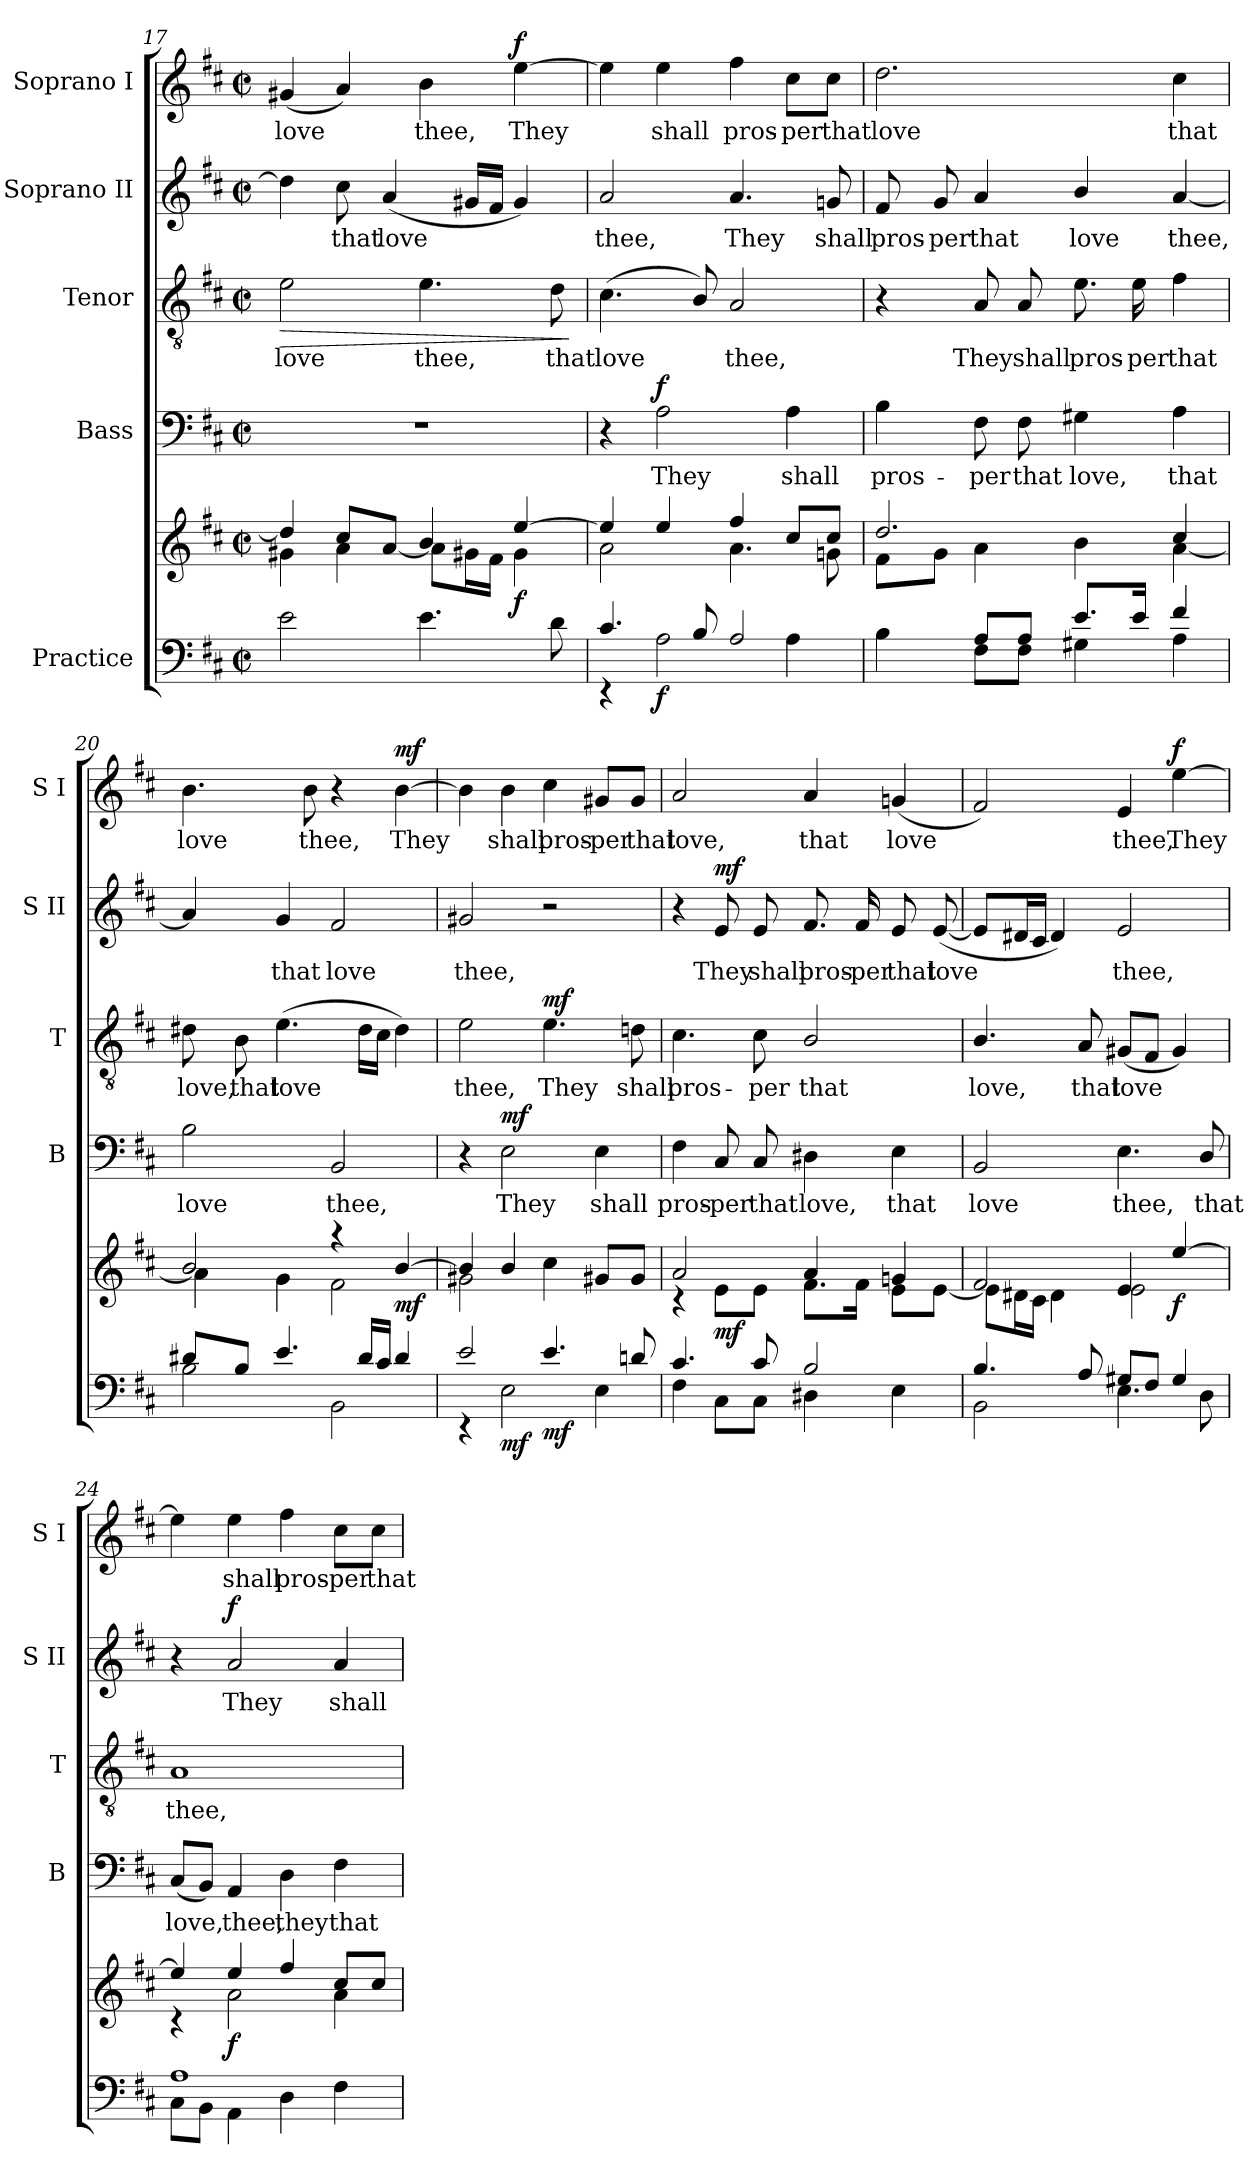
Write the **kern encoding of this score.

**kern	**kern	**dynam	**kern	**text	**dynam	**kern	**text	**dynam	**kern	**text	**dynam	**kern	**text	**dynam
*part5	*part5	*part5	*part4	*part4	*part4	*part3	*part3	*part3	*part2	*part2	*part2	*part1	*part1	*part1
*staff6	*staff5	*staff5/6	*staff4	*staff4	*staff4	*staff3	*staff3	*staff3	*staff2	*staff2	*staff2	*staff1	*staff1	*staff1
*I"Practice	*	*	*I"Bass	*	*	*I"Tenor	*	*	*I"Soprano II	*	*	*I"Soprano I	*	*
*	*	*	*I'B	*	*	*I'T	*	*	*I'S II	*	*	*I'S I	*	*
*clefF4	*clefG2	*	*clefF4	*	*	*clefGv2	*	*	*clefG2	*	*	*clefG2	*	*
*k[f#c#]	*k[f#c#]	*	*k[f#c#]	*	*	*k[f#c#]	*	*	*k[f#c#]	*	*	*k[f#c#]	*	*
*D:	*D:	*	*D:	*	*	*D:	*	*	*D:	*	*	*D:	*	*
*M2/2	*M2/2	*	*M2/2	*	*	*M2/2	*	*	*M2/2	*	*	*M2/2	*	*
*met(c|)	*met(c|)	*	*met(c|)	*	*	*met(c|)	*	*	*met(c|)	*	*	*met(c|)	*	*
=17	=17	=17	=17	=17	=17	=17	=17	=17	=17	=17	=17	=17	=17	=17
*^	*^	*	*	*	*	*	*	*	*	*	*	*	*	*
!	!	!	!	!	!	!	!	!	!LO:LY:b	!LO:HP:b	!	!	!	!	!LO:LY:b	!
2e\	1ryy	4g#X\	4dd/]	.	1r	.	.	2e\	love	>	4dd\]	.	.	(<4g#X/	love	.
!	!	!	!	!	!	!	!	!	!	!	!	!LO:LY:b	!	!	!	!
.	.	4a\	8cc#/L	.	.	.	.	.	.	.	8cc#\	that	.	4a/)	.	.
!	!	!	!	!	!	!	!	!	!	!	!	!LO:LY:b	!	!	!	!
.	.	.	[>8a/J	.	.	.	.	.	.	.	(<4a/	love	.	.	.	.
!	!	!	!	!	!	!	!	!	!LO:LY:b	!	!	!	!	!	!LO:LY:b	!
4.e\	.	4b/	8a\L]	.	.	.	.	4.e\	thee,	.	.	.	.	4b\	thee,	.
.	.	.	16g#X\L	.	.	.	.	.	.	.	16g#X/LL	.	.	.	.	.
.	.	.	16f#\JJ	.	.	.	.	.	.	.	16f#/JJ	.	.	.	.	.
!	!	!	!	!LO:DY:b	!	!	!	!	!	!	!	!	!	!	!LO:LY:b	!LO:DY:b
.	.	[>4ee/	4g#\	f	.	.	.	.	.	.	4g#/)	.	.	[4ee\	They	f
!	!	!	!	!	!	!	!	!	!LO:LY:b	!	!	!	!	!	!	!
8d\	.	.	.	.	.	.	.	8d\	that	.	.	.	.	.	.	.
*v	*v	*	*	*	*	*	*	*	*	*	*	*	*	*	*	*
*	*v	*v	*	*	*	*	*	*	*	*	*	*	*	*	*
.	.	.	.	.	.	.	.	]	.	.	.	.	.	.
=18	=18	=18	=18	=18	=18	=18	=18	=18	=18	=18	=18	=18	=18	=18
*^	*^	*	*	*	*	*	*	*	*	*	*	*	*	*
!	!	!	!	!	!	!	!	!	!LO:LY:b	!	!	!LO:LY:b	!	!	!	!
4.c#/	4rEE	4ee/]	2a\	.	4r	.	.	(<4.c#\	love	.	2a/	thee,	.	4ee\]	.	.
!	!	!	!	!LO:DY:b=2	!	!LO:LY:b	!LO:DY:b	!	!	!	!	!	!	!	!LO:LY:b	!
.	2A\	4ee/	.	f	2A\	They	f	.	.	.	.	.	.	4ee\	shall	.
8B/	.	.	.	.	.	.	.	8B/)	.	.	.	.	.	.	.	.
!	!	!	!	!	!	!	!	!	!LO:LY:b	!	!	!LO:LY:b	!	!	!LO:LY:b	!
2A/	.	4ff#/	4.a\	.	.	.	.	2A/	thee,	.	4.a/	They	.	4ff#\	pros-	.
!	!	!	!	!	!	!LO:LY:b	!	!	!	!	!	!	!	!	!LO:LY:b	!
.	4A\	8cc#/L	.	.	4A\	shall	.	.	.	.	.	.	.	8cc#\L	-per	.
!	!	!	!	!	!	!	!	!	!	!	!	!LO:LY:b	!	!	!LO:LY:b	!
.	.	8cc#/J	8gni\	.	.	.	.	.	.	.	8gni/	shall	.	8cc#\J	that	.
!!LO:PB:g=z
=19	=19	=19	=19	=19	=19	=19	=19	=19	=19	=19	=19	=19	=19	=19	=19	=19
!	!	!	!	!	!	!LO:LY:b	!	!	!	!	!	!LO:LY:b	!	!	!LO:LY:b	!
4ryy	4B\	2.dd/	8f#\L	.	4B\	pros-	.	4r	.	.	8f#/	pros-	.	2.dd\	love	.
!	!	!	!	!	!	!	!	!	!	!	!	!LO:LY:b	!	!	!	!
.	.	.	8g\J	.	.	.	.	.	.	.	8g/	-per	.	.	.	.
!	!	!	!	!	!	!LO:LY:b	!	!	!LO:LY:b	!	!	!LO:LY:b	!	!	!	!
8A/L	8F#\L	.	4a\	.	8F#\	-per	.	8A/	They	.	4a/	that	.	.	.	.
!	!	!	!	!	!	!LO:LY:b	!	!	!LO:LY:b	!	!	!	!	!	!	!
8A/J	8F#\J	.	.	.	8F#\	that	.	8A/	shall	.	.	.	.	.	.	.
!	!	!	!	!	!	!LO:LY:b	!	!	!LO:LY:b	!	!	!LO:LY:b	!	!	!	!
8.e/L	4G#X\	.	4b\	.	4G#X\	love,	.	8.e\	pros-	.	4b/	love	.	.	.	.
!	!	!	!	!	!	!	!	!	!LO:LY:b	!	!	!	!	!	!	!
16e/Jk	.	.	.	.	.	.	.	16e\	-per	.	.	.	.	.	.	.
!	!	!	!	!	!	!LO:LY:b	!	!	!LO:LY:b	!	!	!LO:LY:b	!	!	!LO:LY:b	!
4f#/	4A\	4cc#/	[<4a\	.	4A\	that	.	4f#\	that	.	[4a/	thee,	.	4cc#\	that	.
=20	=20	=20	=20	=20	=20	=20	=20	=20	=20	=20	=20	=20	=20	=20	=20	=20
!	!	!	!	!	!	!LO:LY:b	!	!	!LO:LY:b	!	!	!	!	!	!LO:LY:b	!
8d#X/L	2B\	2b/	4a\]	.	2B\	love	.	8d#X\	love,	.	4a/]	.	.	4.b\	love	.
!	!	!	!	!	!	!	!	!	!LO:LY:b	!	!	!	!	!	!	!
8B/J	.	.	.	.	.	.	.	8B\	that	.	.	.	.	.	.	.
!	!	!	!	!	!	!	!	!	!LO:LY:b	!	!	!LO:LY:b	!	!	!	!
4.e/	.	.	4g\	.	.	.	.	(>4.e\	love	.	4g/	that	.	.	.	.
!	!	!	!	!	!	!	!	!	!	!	!	!	!	!	!LO:LY:b	!
.	.	.	.	.	.	.	.	.	.	.	.	.	.	8b\	thee,	.
!	!	!	!	!	!	!LO:LY:b	!	!	!	!	!	!LO:LY:b	!	!	!	!
.	2BB\	4raa	2f#\	.	2BB/	thee,	.	.	.	.	2f#/	love	.	4r	.	.
16d#/LL	.	.	.	.	.	.	.	16d#\LL	.	.	.	.	.	.	.	.
16c#/JJ	.	.	.	.	.	.	.	16c#\JJ	.	.	.	.	.	.	.	.
!	!	!	!	!LO:DY:b	!	!	!	!	!	!	!	!	!	!	!LO:LY:b	!LO:DY:b
4d#/	.	[>4b/	.	mf	.	.	.	4d#\)	.	.	.	.	.	[4b\	They	mf
=21	=21	=21	=21	=21	=21	=21	=21	=21	=21	=21	=21	=21	=21	=21	=21	=21
!	!	!	!	!	!	!	!	!	!LO:LY:b	!	!	!LO:LY:b	!	!	!	!
2e/	4rEE	4b/]	2g#X\	.	4r	.	.	2e\	thee,	.	2g#X/	thee,	.	4b\]	.	.
!	!	!	!	!LO:DY:b=2	!	!LO:LY:b	!LO:DY:b	!	!	!	!	!	!	!	!LO:LY:b	!
.	2E\	4b/	.	mf	2E\	They	mf	.	.	.	.	.	.	4b\	shall	.
!	!	!	!	!LO:DY:b=2	!	!	!	!	!LO:LY:b	!LO:DY:b	!	!	!	!	!LO:LY:b	!
4.e/	.	4cc#\	2ryy	mf	.	.	.	4.e\	They	mf	2r	.	.	4cc#\	pros-	.
!	!	!	!	!	!	!LO:LY:b	!	!	!	!	!	!	!	!	!LO:LY:b	!
.	4E\	8g#X/L	.	.	4E\	shall	.	.	.	.	.	.	.	8g#X/L	-per	.
!	!	!	!	!	!	!	!	!	!LO:LY:b	!	!	!	!	!	!LO:LY:b	!
8dni/	.	8g#/J	.	.	.	.	.	8dni\	shall	.	.	.	.	8g#/J	that	.
!!LO:LB:g=z
=22	=22	=22	=22	=22	=22	=22	=22	=22	=22	=22	=22	=22	=22	=22	=22	=22
!	!	!	!	!	!	!LO:LY:b	!	!	!LO:LY:b	!	!	!	!	!	!LO:LY:b	!
4.c#/	4F#\	2a/	4rc	.	4F#\	pros-	.	4.c#\	pros-	.	4r	.	.	2a/	love,	.
!	!	!	!	!LO:DY:b	!	!LO:LY:b	!	!	!	!	!	!LO:LY:b	!LO:DY:b	!	!	!
.	8C#\L	.	8e\L	mf	8C#/	-per	.	.	.	.	8e/	They	mf	.	.	.
!	!	!	!	!	!	!LO:LY:b	!	!	!LO:LY:b	!	!	!LO:LY:b	!	!	!	!
8c#/	8C#\J	.	8e\J	.	8C#/	that	.	8c#\	-per	.	8e/	shall	.	.	.	.
!	!	!	!	!	!	!LO:LY:b	!	!	!LO:LY:b	!	!	!LO:LY:b	!	!	!LO:LY:b	!
2B/	4D#X\	4a/	8.f#\L	.	4D#X\	love,	.	2B/	that	.	8.f#/	pros-	.	4a/	that	.
!	!	!	!	!	!	!	!	!	!	!	!	!LO:LY:b	!	!	!	!
.	.	.	16f#\Jk	.	.	.	.	.	.	.	16f#/	-per	.	.	.	.
!	!	!	!	!	!	!LO:LY:b	!	!	!	!	!	!LO:LY:b	!	!	!LO:LY:b	!
.	4E\	4gni/	8e\L	.	4E\	that	.	.	.	.	8e/	that	.	(<4gni/	love	.
!	!	!	!	!	!	!	!	!	!	!	!	!LO:LY:b	!	!	!	!
.	.	.	[<8e\J	.	.	.	.	.	.	.	(<[8e/	love	.	.	.	.
=23	=23	=23	=23	=23	=23	=23	=23	=23	=23	=23	=23	=23	=23	=23	=23	=23
!	!	!	!	!	!	!LO:LY:b	!	!	!LO:LY:b	!	!	!	!	!	!	!
4.B/	2BB\	2f#/	8e\L]	.	2BB/	love	.	4.B/	love,	.	8e/L]	.	.	2f#/)	.	.
.	.	.	16d#X\L	.	.	.	.	.	.	.	16d#X/L	.	.	.	.	.
.	.	.	16c#\JJ	.	.	.	.	.	.	.	16c#/JJ	.	.	.	.	.
.	.	.	4d#\	.	.	.	.	.	.	.	4d#/)	.	.	.	.	.
!	!	!	!	!	!	!	!	!	!LO:LY:b	!	!	!	!	!	!	!
8A/	.	.	.	.	.	.	.	8A/	that	.	.	.	.	.	.	.
!	!	!	!	!	!	!LO:LY:b	!	!	!LO:LY:b	!	!	!LO:LY:b	!	!	!LO:LY:b	!
8G#X/L	4.E\	4e/	2e\	.	4.E\	thee,	.	(<8G#X/L	love	.	2e/	thee,	.	4e/	thee,	.
8F#/J	.	.	.	.	.	.	.	8F#/J	.	.	.	.	.	.	.	.
!	!	!	!	!LO:DY:b	!	!	!	!	!	!	!	!	!	!	!LO:LY:b	!LO:DY:b
4G#/	.	[>4ee/	.	f	.	.	.	4G#/)	.	.	.	.	.	[4ee\	They	f
!	!	!	!	!	!	!LO:LY:b	!	!	!	!	!	!	!	!	!	!
.	8D\	.	.	.	8D/	that	.	.	.	.	.	.	.	.	.	.
=24	=24	=24	=24	=24	=24	=24	=24	=24	=24	=24	=24	=24	=24	=24	=24	=24
!	!	!	!	!	!	!LO:LY:b	!	!	!LO:LY:b	!	!	!	!	!	!	!
1A	8C#\L	4ee/]	4rc	.	(<8C#/L	love,	.	1A	thee,	.	4r	.	.	4ee\]	.	.
.	8BB\J	.	.	.	8BB/J)	.	.	.	.	.	.	.	.	.	.	.
!	!	!	!	!LO:DY:b	!	!LO:LY:b	!	!	!	!	!	!LO:LY:b	!LO:DY:b	!	!LO:LY:b	!
.	4AA\	4ee/	2a\	f	4AA/	thee,	.	.	.	.	2a/	They	f	4ee\	shall	.
!	!	!	!	!	!	!LO:LY:b	!	!	!	!	!	!	!	!	!LO:LY:b	!
.	4D\	4ff#/	.	.	4D\	they	.	.	.	.	.	.	.	4ff#\	pros-	.
!	!	!	!	!	!	!LO:LY:b	!	!	!	!	!	!LO:LY:b	!	!	!LO:LY:b	!
.	4F#\	8cc#/L	4a\	.	4F#\	that	.	.	.	.	4a/	shall	.	8cc#\L	-per	.
!	!	!	!	!	!	!	!	!	!	!	!	!	!	!	!LO:LY:b	!
.	.	8cc#/J	.	.	.	.	.	.	.	.	.	.	.	8cc#\J	that	.
*v	*v	*	*	*	*	*	*	*	*	*	*	*	*	*	*	*
*	*v	*v	*	*	*	*	*	*	*	*	*	*	*	*	*
=	=	=	=	=	=	=	=	=	=	=	=	=	=	=
*-	*-	*-	*-	*-	*-	*-	*-	*-	*-	*-	*-	*-	*-	*-
